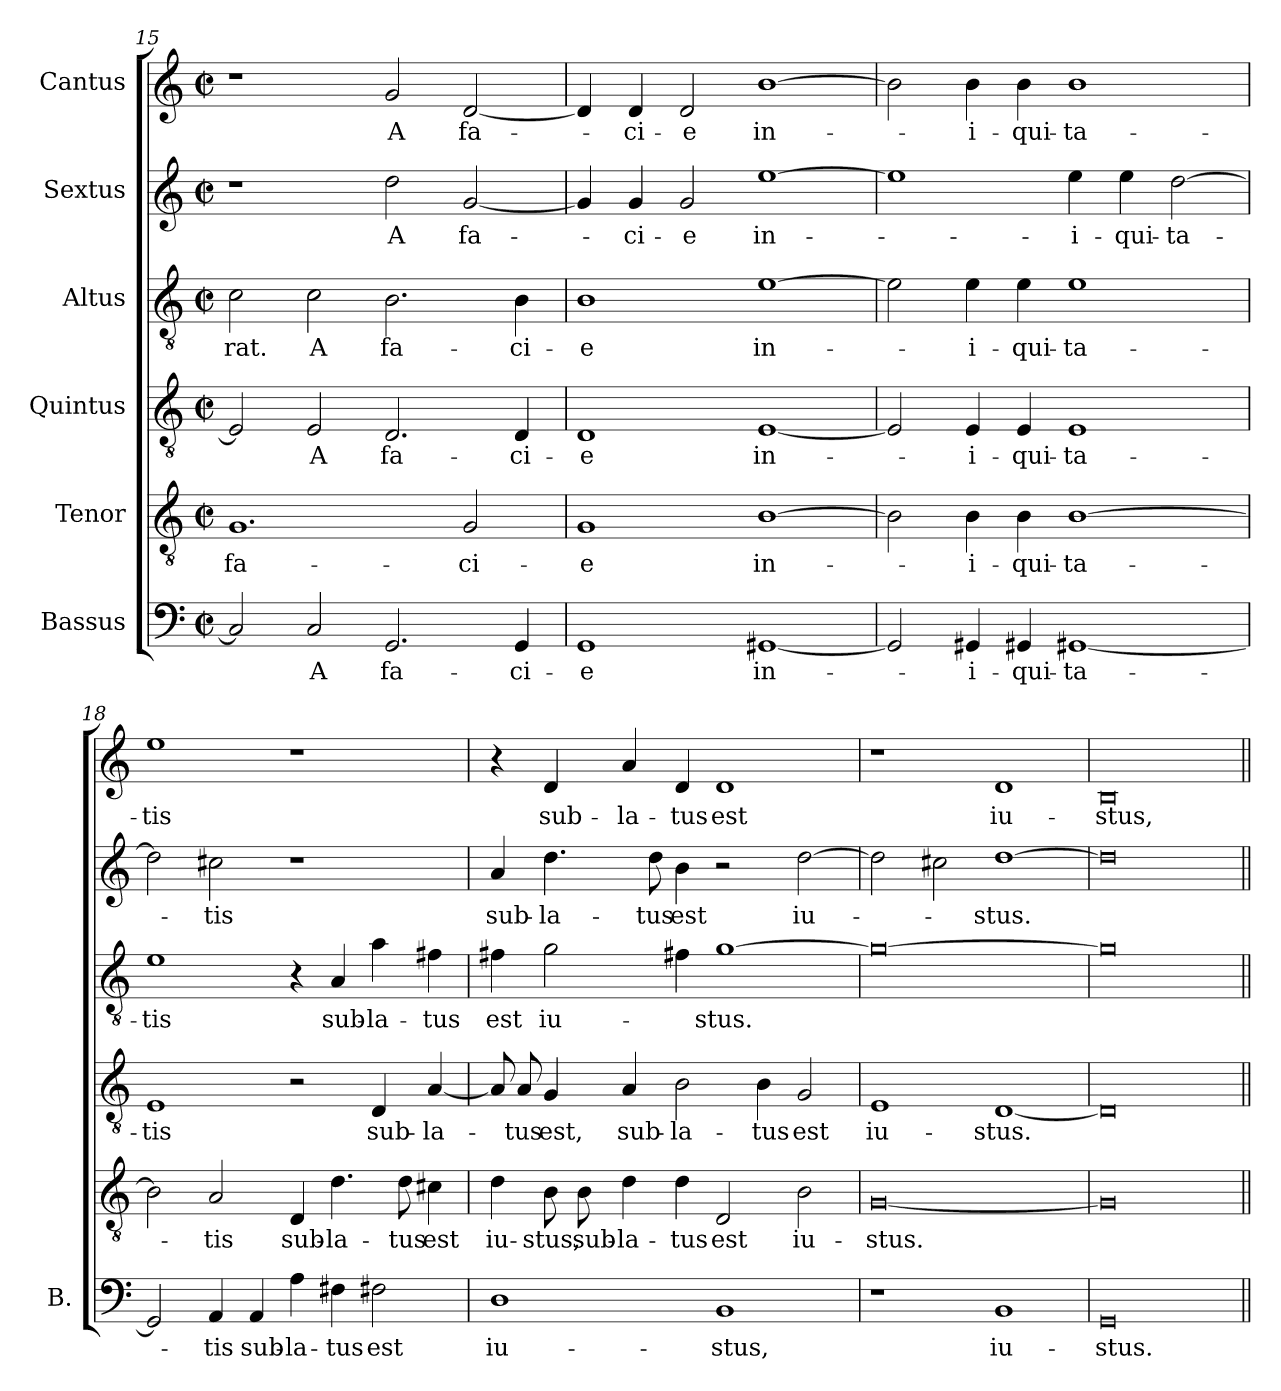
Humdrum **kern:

**kern	**text	**kern	**text	**kern	**text	**kern	**text	**kern	**text	**kern	**text
*part6	*part6	*part5	*part5	*part4	*part4	*part3	*part3	*part2	*part2	*part1	*part1
*staff6	*staff6	*staff5	*staff5	*staff4	*staff4	*staff3	*staff3	*staff2	*staff2	*staff1	*staff1
*I"Bassus	*	*I"Tenor	*	*I"Quintus	*	*I"Altus	*	*I"Sextus	*	*I"Cantus	*
*I'B.	*	*	*	*	*	*	*	*	*	*	*
*clefF4	*	*clefGv2	*	*clefGv2	*	*clefGv2	*	*clefG2	*	*clefG2	*
*k[]	*	*k[]	*	*k[]	*	*k[]	*	*k[]	*	*k[]	*
*C:	*	*C:	*	*C:	*	*C:	*	*C:	*	*C:	*
*M2/2	*	*M2/2	*	*M2/2	*	*M2/2	*	*M2/2	*	*M2/2	*
*met(c|)	*	*met(c|)	*	*met(c|)	*	*met(c|)	*	*met(c|)	*	*met(c|)	*
=15	=15	=15	=15	=15	=15	=15	=15	=15	=15	=15	=15
2C/]	.	1.G/	fa-	2E/]	.	2c\	-rat.	1r	.	1r	.
2C/	A	.	.	2E/	A	2c\	A	.	.	.	.
2.GG/	fa-	.	.	2.D/	fa-	2.B\	fa-	2dd\	A	2g/	A
.	.	2G/	-ci-	.	.	.	.	[2g/	fa-	[2d/	fa-
4GG/	-ci-	.	.	4D/	-ci-	4B\	-ci-	.	.	.	.
=16	=16	=16	=16	=16	=16	=16	=16	=16	=16	=16	=16
1GG/	-e	1G/	-e	1D/	-e	1B\	-e	4g/]	.	4d/]	.
.	.	.	.	.	.	.	.	4g/	-ci-	4d/	-ci-
.	.	.	.	.	.	.	.	2g/	-e	2d/	-e
[1GG#X/	in-	[1B\	in-	[1E/	in-	[1e\	in-	[1ee\	in-	[1b\	in-
=17	=17	=17	=17	=17	=17	=17	=17	=17	=17	=17	=17
2GG#/]	.	2B\]	.	2E/]	.	2e\]	.	1ee\]	.	2b\]	.
4GG#X/	-i-	4B\	-i-	4E/	-i-	4e\	-i-	.	.	4b\	-i-
4GG#X/	-qui-	4B\	-qui-	4E/	-qui-	4e\	-qui-	.	.	4b\	-qui-
[1GG#X/	-ta-	[1B\	-ta-	1E/	-ta-	1e\	-ta-	4ee\	-i-	1b\	-ta-
.	.	.	.	.	.	.	.	4ee\	-qui-	.	.
.	.	.	.	.	.	.	.	[2dd\	-ta-	.	.
=18	=18	=18	=18	=18	=18	=18	=18	=18	=18	=18	=18
2GG#/]	.	2B\]	.	1E/	-tis	1e\	-tis	2dd\]	.	1ee\	-tis
4AA/	-tis	2A/	-tis	.	.	.	.	2cc#X\	-tis	.	.
4AA/	sub-	.	.	.	.	.	.	.	.	.	.
4A\	-la-	4D/	sub-	2r	.	4r	.	1r	.	1r	.
4F#X\	-tus	4.d\	-la-	.	.	4A/	sub-	.	.	.	.
2F#X\	est	.	.	4D/	sub-	4a\	-la-	.	.	.	.
.	.	8d\	-tus	.	.	.	.	.	.	.	.
.	.	4c#X\	est	[4A/	-la-	4f#X\	-tus	.	.	.	.
=19	=19	=19	=19	=19	=19	=19	=19	=19	=19	=19	=19
1D\	iu-	4d\	iu-	8A/]	.	4f#X\	est	4a/	sub-	4r	.
.	.	.	.	8A/	-tus	.	.	.	.	.	.
.	.	8B\	-stus,	4G/	est,	2g\	iu-	4.dd\	-la-	4d/	sub-
.	.	8B\	sub-	.	.	.	.	.	.	.	.
.	.	4d\	-la-	4A/	sub-	.	.	.	.	4a/	-la-
.	.	.	.	.	.	.	.	8dd\	-tus	.	.
.	.	4d\	-tus	2B\	-la-	4f#X\	.	4b\	est	4d/	-tus
1BB/	-stus,	2D/	est	.	.	[1g\	-stus.	2r	.	1d/	est
.	.	.	.	4B\	-tus	.	.	.	.	.	.
.	.	2B\	iu-	2G/	est	.	.	[2dd\	iu-	.	.
=20	=20	=20	=20	=20	=20	=20	=20	=20	=20	=20	=20
1r	.	[0G/	-stus.	1E/	iu-	0g\_	.	2dd\]	.	1r	.
.	.	.	.	.	.	.	.	2cc#X\	.	.	.
1BB/	iu-	.	.	[1D/	-stus.	.	.	[1dd\	-stus.	1d/	iu-
=21	=21	=21	=21	=21	=21	=21	=21	=21	=21	=21	=21
0GG/	-stus.	0G/]	.	0D/]	.	0g\]	.	0dd\]	.	0B/	-stus,
=||	=||	=||	=||	=||	=||	=||	=||	=||	=||	=||	=||
*-	*-	*-	*-	*-	*-	*-	*-	*-	*-	*-	*-
